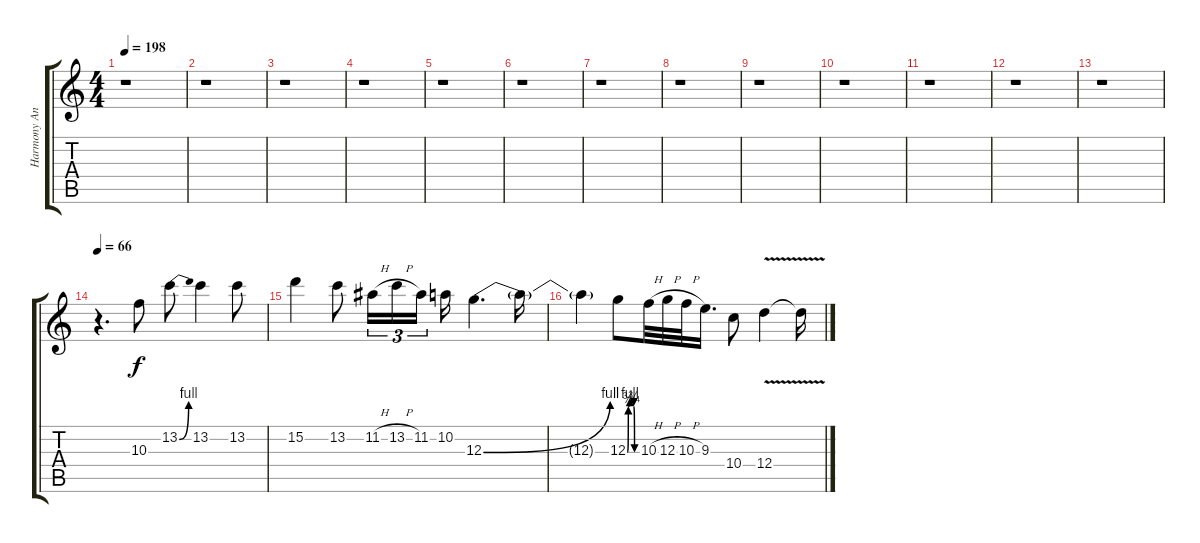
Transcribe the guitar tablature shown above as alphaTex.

\track ("Harmony And Solo" "Harmony An") {instrument distortionguitar}
\staff {score tabs}
\tuning (E4 B3 G3 D3 A2 E2) {hide}
\ts (4 4)
\tempo 198
\clef g2
\ks c
r.1{dy f} |
r.1 |
r.1 |
r.1 |
r.1 |
r.1 |
r.1 |
r.1 |
r.1 |
r.1 |
r.1 |
r.1 |
r.1 |
\tempo 66
r.4{d} 10.3.8 13.2{be (bend 0 0 60 4)}.8 13.2.4 13.2.8 |
15.2.4 13.2.8 11.2{h}.16{tu (3 2)} 13.2{h}.16{tu (3 2)} 11.2.16{tu (3 2)} 10.2.16 12.3{be (bend 0 0 60 4)}.4{d} 12.3{t}.16 |
12.3{t}.4 12.3{be (custom 0 0 5 3 15 4 30 4 40 3 45 0 60 0)}.8 10.3{h}.32 12.3{h}.32 10.3{h}.32 9.3.16{d} 10.4.8 12.4{v}.4 12.4{t}.16
